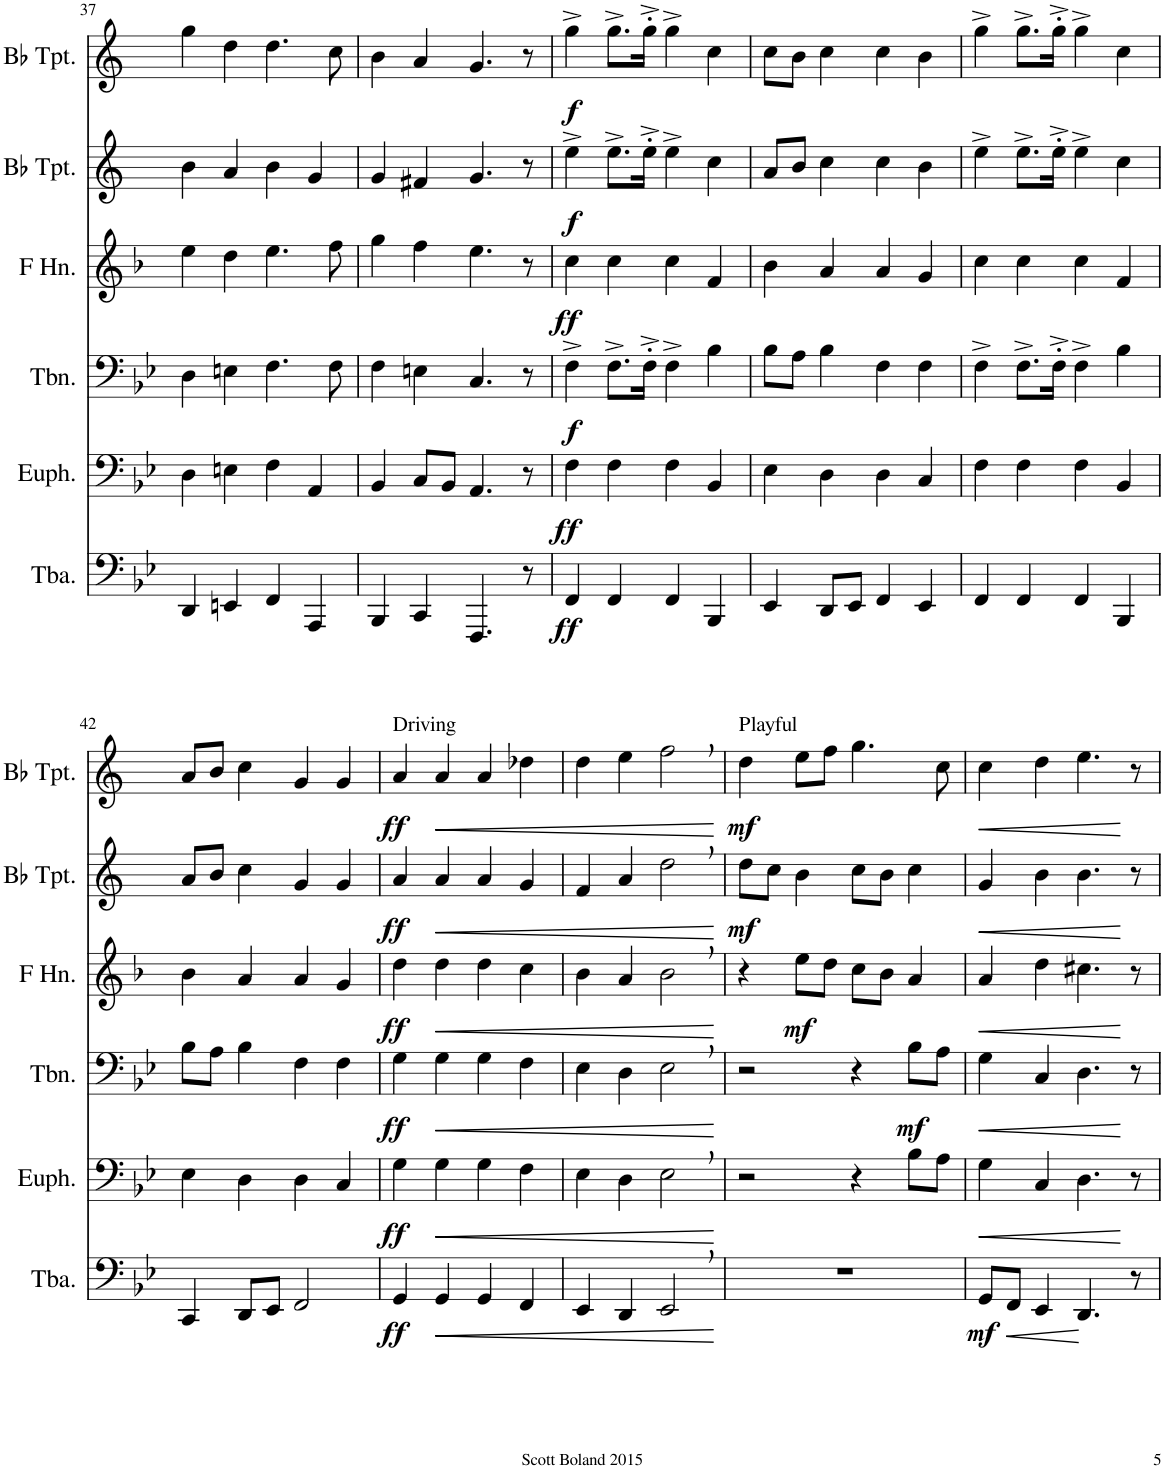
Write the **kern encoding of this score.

**kern	**dynam	**kern	**dynam	**kern	**dynam	**kern	**dynam	**kern	**dynam	**kern	**dynam
*part6	*part6	*part5	*part5	*part4	*part4	*part3	*part3	*part2	*part2	*part1	*part1
*staff6	*staff6	*staff5	*staff5	*staff4	*staff4	*staff3	*staff3	*staff2	*staff2	*staff1	*staff1
*I"Tuba	*	*I"Euphonium	*	*I"Trombone	*	*I"Horn in F	*	*I"Bb Trumpet	*	*I"Bb Trumpet	*
*I'Tba.	*	*I'Euph.	*	*I'Tbn.	*	*	*	*I'Bb Tpt.	*	*I'Bb Tpt.	*
!!LO:PB:g=z
*clefF4	*	*clefF4	*	*clefF4	*	*clefG2	*	*clefG2	*	*clefG2	*
*	*	*	*	*	*	*Trd4c7	*	*Trd1c2	*	*Trd1c2	*
*k[b-e-]	*	*k[b-e-]	*	*k[b-e-]	*	*k[b-]	*	*k[]	*	*k[]	*
*M4/4	*	*M4/4	*	*M4/4	*	*M4/4	*	*M4/4	*	*M4/4	*
=37	=37	=37	=37	=37	=37	=37	=37	=37	=37	=37	=37
4DD/	.	4D\	.	4D\	.	4ee\	.	4b\	.	4gg\	.
4EEn/	.	4En\	.	4En\	.	4dd\	.	4a/	.	4dd\	.
4FF/	.	4F\	.	4.F\	.	4.ee\	.	4b\	.	4.dd\	.
4AAA/	.	4AA/	.	.	.	.	.	4g/	.	.	.
.	.	.	.	8F\	.	8ff\	.	.	.	8cc\	.
=38	=38	=38	=38	=38	=38	=38	=38	=38	=38	=38	=38
4BBB-/	.	4BB-/	.	4F\	.	4gg\	.	4g/	.	4b\	.
4CC/	.	8C/L	.	4En\	.	4ff\	.	4f#X/	.	4a/	.
.	.	8BB-/J	.	.	.	.	.	.	.	.	.
4.FFF/	.	4.AA/	.	4.C/	.	4.ee\	.	4.g/	.	4.g/	.
8r	.	8r	.	8r	.	8r	.	8r	.	8r	.
=39	=39	=39	=39	=39	=39	=39	=39	=39	=39	=39	=39
!	!LO:DY:b	!	!LO:DY:b	!	!LO:DY:b	!	!LO:DY:b	!	!LO:DY:b	!	!LO:DY:b
4FF/	ff	4F\	ff	4F^\	f	4cc\	ff	4ee^\	f	4gg^\	f
4FF/	.	4F\	.	8.F^\L	.	4cc\	.	8.ee^\L	.	8.gg^\L	.
.	.	.	.	16F'^\Jk	.	.	.	16ee'^\Jk	.	16gg'^\Jk	.
4FF/	.	4F\	.	4F^\	.	4cc\	.	4ee^\	.	4gg^\	.
4BBB-/	.	4BB-/	.	4B-\	.	4f/	.	4cc\	.	4cc\	.
=40	=40	=40	=40	=40	=40	=40	=40	=40	=40	=40	=40
4EE-/	.	4E-\	.	8B-\L	.	4b-\	.	8a/L	.	8cc\L	.
.	.	.	.	8A\J	.	.	.	8b/J	.	8b\J	.
8DD/L	.	4D\	.	4B-\	.	4a/	.	4cc\	.	4cc\	.
8EE-/J	.	.	.	.	.	.	.	.	.	.	.
4FF/	.	4D\	.	4F\	.	4a/	.	4cc\	.	4cc\	.
4EE-/	.	4C/	.	4F\	.	4g/	.	4b\	.	4b\	.
=41	=41	=41	=41	=41	=41	=41	=41	=41	=41	=41	=41
4FF/	.	4F\	.	4F^\	.	4cc\	.	4ee^\	.	4gg^\	.
4FF/	.	4F\	.	8.F^\L	.	4cc\	.	8.ee^\L	.	8.gg^\L	.
.	.	.	.	16F'^\Jk	.	.	.	16ee'^\Jk	.	16gg'^\Jk	.
4FF/	.	4F\	.	4F^\	.	4cc\	.	4ee^\	.	4gg^\	.
4BBB-/	.	4BB-/	.	4B-\	.	4f/	.	4cc\	.	4cc\	.
!!LO:LB:g=z
=42	=42	=42	=42	=42	=42	=42	=42	=42	=42	=42	=42
4CC/	.	4E-\	.	8B-\L	.	4b-\	.	8a/L	.	8a/L	.
.	.	.	.	8A\J	.	.	.	8b/J	.	8b/J	.
8DD/L	.	4D\	.	4B-\	.	4a/	.	4cc\	.	4cc\	.
8EE-/J	.	.	.	.	.	.	.	.	.	.	.
2FF/	.	4D\	.	4F\	.	4a/	.	4g/	.	4g/	.
.	.	4C/	.	4F\	.	4g/	.	4g/	.	4g/	.
=43	=43	=43	=43	=43	=43	=43	=43	=43	=43	=43	=43
!	!	!	!	!	!	!	!	!	!	!LO:TX:a:t=Driving	!
!	!LO:DY:b	!	!LO:DY:b	!	!LO:DY:b	!	!LO:DY:b	!	!LO:DY:b	!	!LO:DY:b
4GG/	ff	4G\	ff	4G\	ff	4dd\	ff	4a/	ff	4a/	ff
!	!LO:HP:b	!	!LO:HP:b	!	!LO:HP:b	!	!LO:HP:b	!	!LO:HP:b	!	!LO:HP:b
4GG/	<	4G\	<	4G\	<	4dd\	<	4a/	<	4a/	<
4GG/	.	4G\	.	4G\	.	4dd\	.	4a/	.	4a/	.
4FF/	.	4F\	.	4F\	.	4cc\	.	4g/	.	4dd-X\	.
=44	=44	=44	=44	=44	=44	=44	=44	=44	=44	=44	=44
4EE-/	.	4E-\	.	4E-\	.	4b-\	.	4f/	.	4dd\	.
4DD/	.	4D\	.	4D\	.	4a/	.	4a/	.	4ee\	.
2EE-,/	.	2E-,\	.	2E-,\	.	2b-,\	.	2dd,\	.	2ff,\	.
.	[	.	[	.	[	.	[	.	[	.	[
=45	=45	=45	=45	=45	=45	=45	=45	=45	=45	=45	=45
!	!	!	!	!	!	!	!	!	!	!LO:TX:a:t=Playful	!
!	!	!	!	!	!	!	!	!	!LO:DY:b	!	!LO:DY:b
1r	.	2r	.	2r	.	4r	.	8dd\L	mf	4dd\	mf
.	.	.	.	.	.	.	.	8cc\J	.	.	.
!	!	!	!	!	!	!	!LO:DY:b	!	!	!	!
.	.	.	.	.	.	8ee\L	mf	4b\	.	8ee\L	.
.	.	.	.	.	.	8dd\J	.	.	.	8ff\J	.
.	.	4r	.	4r	.	8cc\L	.	8cc\L	.	4.gg\	.
.	.	.	.	.	.	8b-\J	.	8b\J	.	.	.
!	!	!	!	!	!LO:DY:b	!	!	!	!	!	!
.	.	8B-\L	.	8B-\L	mf	4a/	.	4cc\	.	.	.
.	.	8A\J	.	8A\J	.	.	.	.	.	8cc\	.
=46	=46	=46	=46	=46	=46	=46	=46	=46	=46	=46	=46
!	!LO:HP:b	!	!LO:HP:b	!	!LO:HP:b	!	!LO:HP:b	!	!LO:HP:b	!	!LO:HP:b
!	!LO:DY:n=1:b	!	!	!	!	!	!	!	!	!	!
8GG/L	< mf	4G\	<	4G\	<	4a/	<	4g/	<	4cc\	<
8FF/J	.	.	.	.	.	.	.	.	.	.	.
4EE-/	.	4C/	.	4C/	.	4dd\	.	4b\	.	4dd\	.
4.DD/	.	4.D\	.	4.D\	.	4.cc#X\	.	4.b\	.	4.ee\	.
8r	[	8r	[	8r	[	8r	[	8r	[	8r	[
=	=	=	=	=	=	=	=	=	=	=	=
*-	*-	*-	*-	*-	*-	*-	*-	*-	*-	*-	*-
